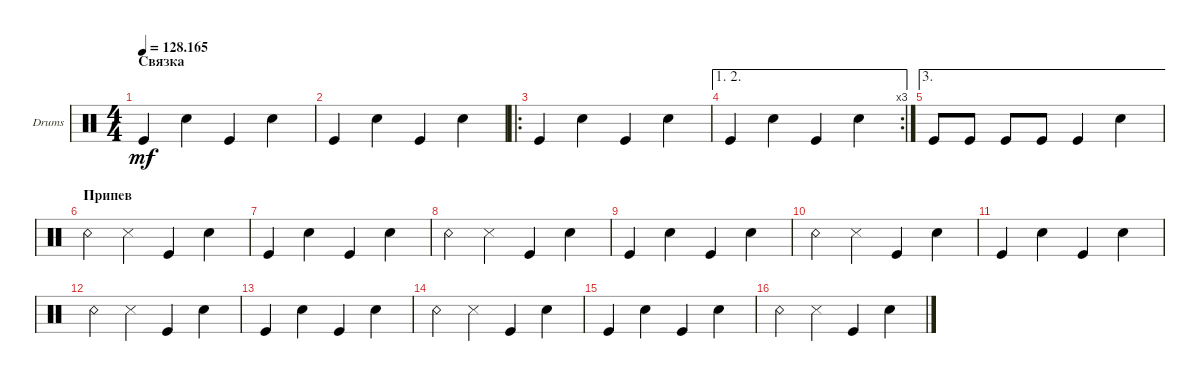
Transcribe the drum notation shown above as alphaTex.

\defaultSystemsLayout 4
\bracketExtendMode groupsimilarinstruments
\firstSystemTrackNameOrientation horizontal
\otherSystemsTrackNameOrientation horizontal
\track ("Drumkit" "Drums") {instrument percussion}
\staff {score}
\articulation defaults
\ts (4 4)
\section ("" "Связка")
\tempo
128.165
\accidentals auto
\clef neutral
\ottava regular
\simile none
\ks c "Kick (hit)".4{dy mf} "Snare (hit) 2".4 "Kick (hit)".4 "Snare (hit) 2".4
|
"Kick (hit)".4 "Snare (hit) 2".4 "Kick (hit)".4 "Snare (hit) 2".4 |
\ro "Kick (hit)".4 "Snare (hit) 2".4 "Kick (hit)".4 "Snare (hit) 2".4
|
\ae (1 2)
\rc 3 "Kick (hit)".4 "Snare (hit) 2".4 "Kick (hit)".4 "Snare (hit) 2".4
|
\ae 3 "Kick (hit)".8 "Kick (hit)".8 "Kick (hit)".8 "Kick (hit)".8 "Kick (hit)".4 "Snare (hit) 2".4
|
\section ("" "Припев")
"Snare (rim shot)".4 "Snare (side stick) 3".4 "Kick (hit)".4 "Snare (hit) 2".4 |
"Kick (hit)".4 "Snare (hit) 2".4 "Kick (hit)".4 "Snare (hit) 2".4 |
"Snare (rim shot)".4 "Snare (side stick) 3".4 "Kick (hit)".4 "Snare (hit) 2".4 |
"Kick (hit)".4 "Snare (hit) 2".4 "Kick (hit)".4 "Snare (hit) 2".4 |
"Snare (rim shot)".4 "Snare (side stick) 3".4 "Kick (hit)".4 "Snare (hit) 2".4 |
"Kick (hit)".4 "Snare (hit) 2".4 "Kick (hit)".4 "Snare (hit) 2".4 |
"Snare (rim shot)".4 "Snare (side stick) 3".4 "Kick (hit)".4 "Snare (hit) 2".4 |
"Kick (hit)".4 "Snare (hit) 2".4 "Kick (hit)".4 "Snare (hit) 2".4 |
"Snare (rim shot)".4 "Snare (side stick) 3".4 "Kick (hit)".4 "Snare (hit) 2".4 |
"Kick (hit)".4 "Snare (hit) 2".4 "Kick (hit)".4 "Snare (hit) 2".4 |
"Snare (rim shot)".4 "Snare (side stick) 3".4 "Kick (hit)".4 "Snare (hit) 2".4
